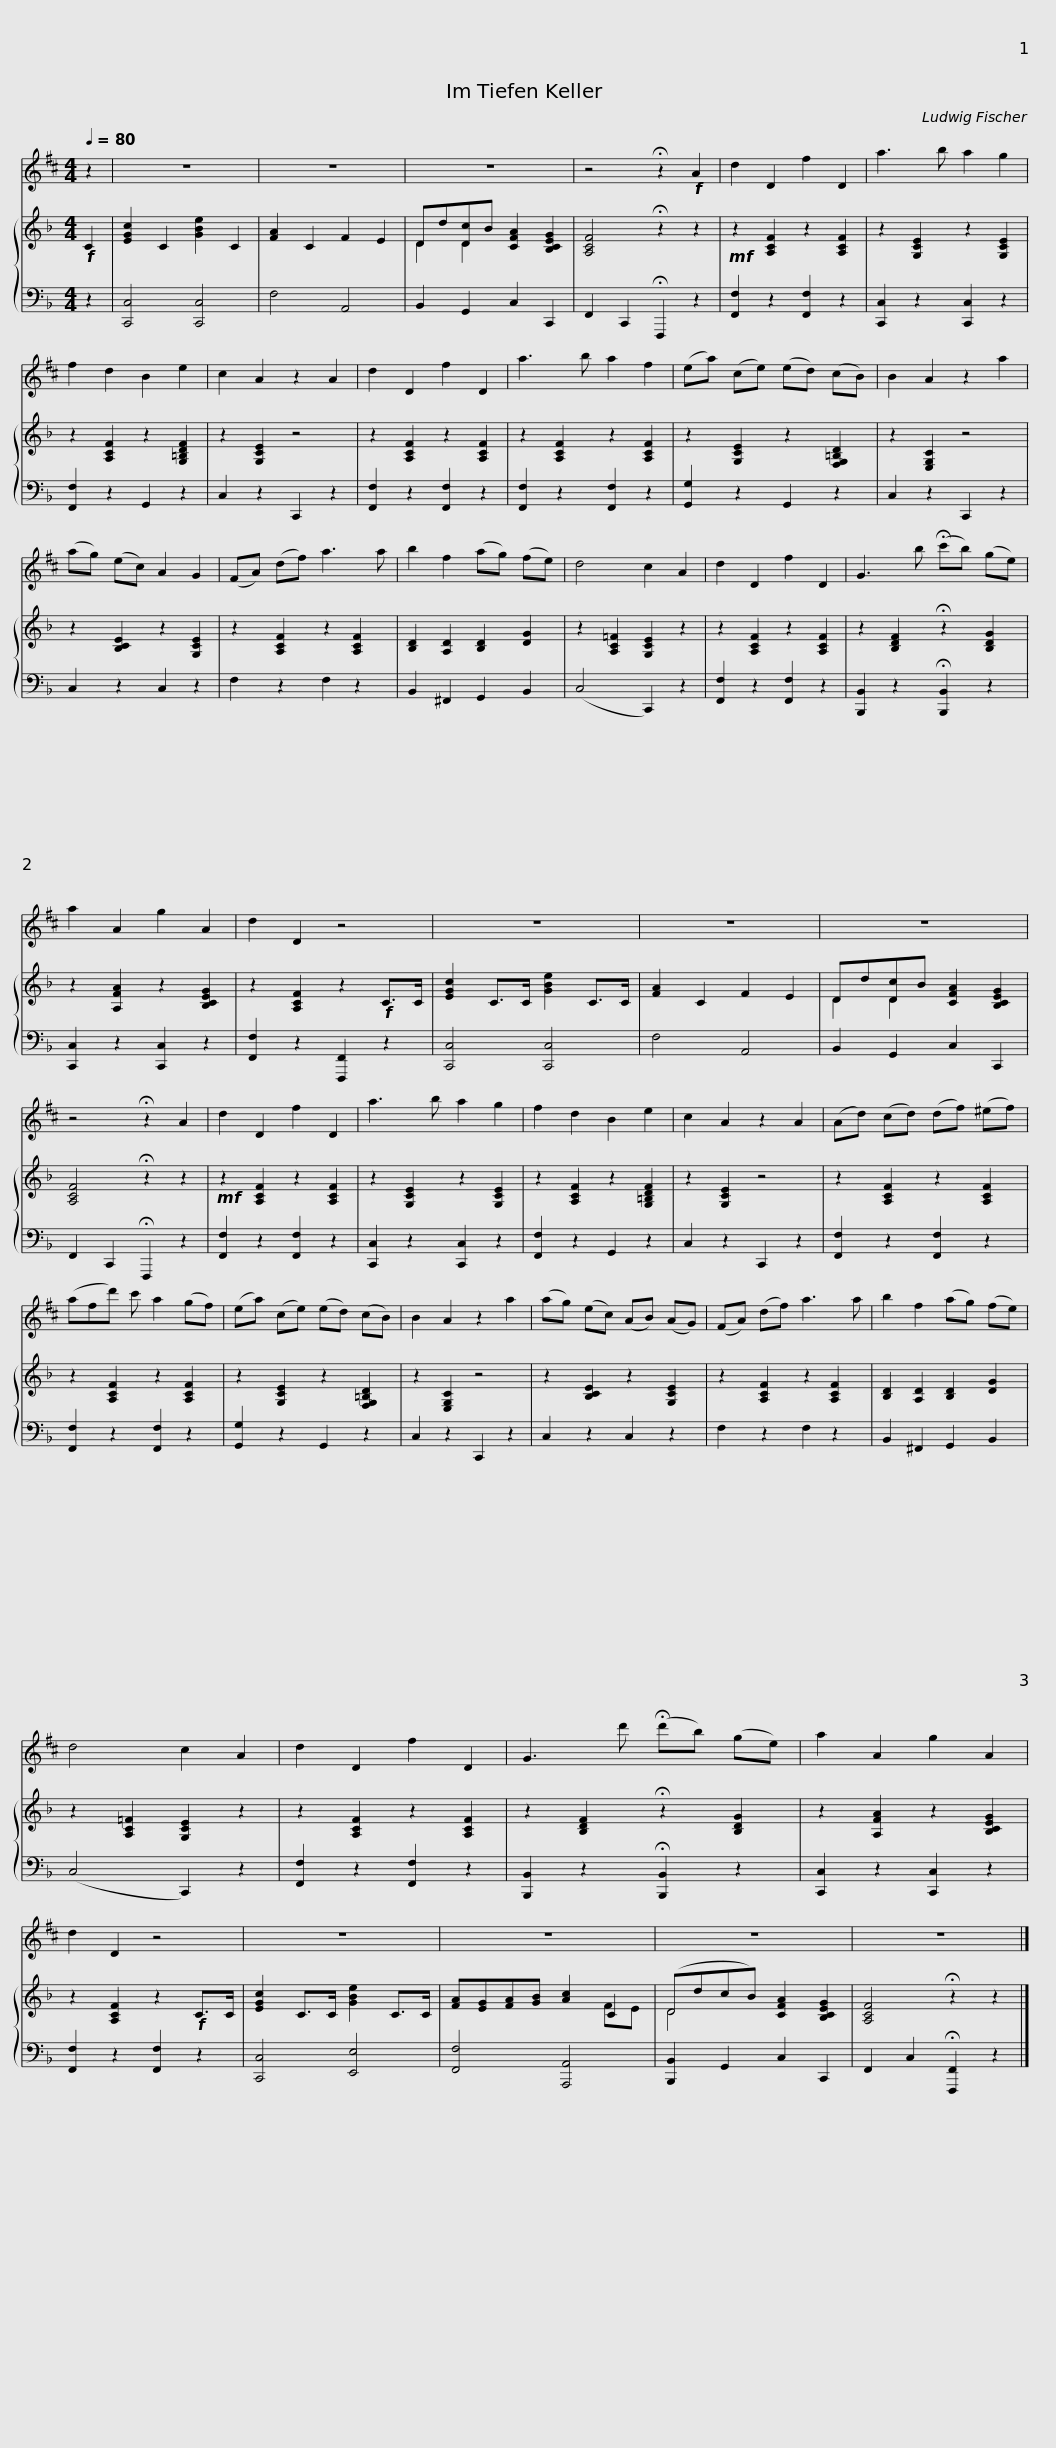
X:1
%%score 1 { ( 2 4 ) | 3 }
L:1/8
Q:1/4=80
M:4/4
I:linebreak $
K:F
V:1 treble transpose=-21
V:2 treble
V:4 treble
V:3 bass
V:1
[K:D] z2 | z8 | z8 | z8 | z4 !fermata!z2!f! A2 | %5
 d2 D2 f2 D2 | a3 b a2 g2 |$ f2 d2 B2 e2 | c2 A2 z2 A2 | d2 D2 f2 D2 | %10
 a3 b a2 f2 | (ea) (ce) (ed) (cB) | B2 A2 z2 a2 | (ag) (ec) A2 G2 |$ (FA) (df) a3 a | %15
 b2 f2 (ag) (fe) | d4 c2 A2 | d2 D2 f2 D2 | G3 b (!fermata!c'b) (ge) | a2 A2 g2 A2 |$ %20
 d2 D2 z4 | z8 | z8 | z8 | z4 !fermata!z2 A2 | %25
 d2 D2 f2 D2 | a3 b a2 g2 |$ f2 d2 B2 e2 | c2 A2 z2 A2 | (Ad) (cd) (df) (^ef) | %30
 (afd') c' a2 (gf) | (ea) (ce) (ed) (cB) | B2 A2 z2 a2 |$ (ag) (ec) (AB) (AG) | (FA) (df) a3 a | %35
 b2 f2 (ag) (fe) | d4 c2 A2 | d2 D2 f2 D2 | G3 d' (!fermata!d'b) (ge) |$ a2 A2 g2 A2 | %40
 d2 D2 z4 | z8 | z8 | z8 | z8 |] %45
V:2
!f! C2 | [EGc]2 C2 [GBe]2 C2 | [FA]2 C2 F2 E2 | Dd[Dc]B [CFA]2 [B,CEG]2 | [A,CF]4 !fermata!z2 z2 | %5
!mf! z2 [A,CF]2 z2 [A,CF]2 | z2 [G,CE]2 z2 [G,CE]2 |$ z2 [A,CF]2 z2 [G,=B,DF]2 | z2 [G,CE]2 z4 | z2 [A,CF]2 z2 [A,CF]2 | %10
 z2 [A,CF]2 z2 [A,CF]2 | z2 [G,CE]2 z2 [F,G,=B,D]2 | z2 [E,G,C]2 z4 | z2 [B,CE]2 z2 [G,CE]2 |$ z2 [A,CF]2 z2 [A,CF]2 | %15
 [B,D]2 [A,D]2 [B,D]2 [DG]2 | z2 [A,C=F]2 [G,CE]2 z2 | z2 [A,CF]2 z2 [A,CF]2 | z2 [B,DF]2 !fermata!z2 [B,DG]2 | z2 [A,FA]2 z2 [B,CEG]2 |$ %20
 z2 [A,CF]2 z2!f! C>C | [EGc]2 C>C [GBe]2 C>C | [FA]2 C2 F2 E2 | Dd[Dc]B [CFA]2 [B,CEG]2 | [A,CF]4 !fermata!z2 z2 | %25
!mf! z2 [A,CF]2 z2 [A,CF]2 | z2 [G,CE]2 z2 [G,CE]2 |$ z2 [A,CF]2 z2 [G,=B,DF]2 | z2 [G,CE]2 z4 | z2 [A,CF]2 z2 [A,CF]2 | %30
 z2 [A,CF]2 z2 [A,CF]2 | z2 [G,CE]2 z2 [F,G,=B,D]2 | z2 [E,G,C]2 z4 |$ z2 [B,CE]2 z2 [G,CE]2 | z2 [A,CF]2 z2 [A,CF]2 | %35
 [B,D]2 [A,D]2 [B,D]2 [DG]2 | z2 [A,C=F]2 [G,CE]2 z2 | z2 [A,CF]2 z2 [A,CF]2 | z2 [B,DF]2 !fermata!z2 [B,DG]2 |$ z2 [A,FA]2 z2 [B,CEG]2 | %40
 z2 [A,CF]2 z2!f! C>C | [EGc]2 C>C [GBe]2 C>C | [FA][EG][FA][GB] [Ac]2 C2 | (DdcB) [CFA]2 [B,CEG]2 | [A,CF]4 !fermata!z2 z2 |] %45
V:3
 z2 | [C,,C,]4 [C,,C,]4 | F,4 A,,4 | B,,2 G,,2 C,2 C,,2 | F,,2 C,,2 !fermata!F,,,2 z2 | %5
 [F,,F,]2 z2 [F,,F,]2 z2 | [C,,C,]2 z2 [C,,C,]2 z2 |$ [F,,F,]2 z2 G,,2 z2 | C,2 z2 C,,2 z2 | [F,,F,]2 z2 [F,,F,]2 z2 | %10
 [F,,F,]2 z2 [F,,F,]2 z2 | [G,,G,]2 z2 G,,2 z2 | C,2 z2 C,,2 z2 | C,2 z2 C,2 z2 |$ F,2 z2 F,2 z2 | %15
 B,,2 ^F,,2 G,,2 B,,2 | (C,4 C,,2) z2 | [F,,F,]2 z2 [F,,F,]2 z2 | [B,,,B,,]2 z2 !fermata![B,,,B,,]2 z2 | [C,,C,]2 z2 [C,,C,]2 z2 |$ %20
 [F,,F,]2 z2 [F,,,F,,]2 z2 | [C,,C,]4 [C,,C,]4 | F,4 A,,4 | B,,2 G,,2 C,2 C,,2 | F,,2 C,,2 !fermata!F,,,2 z2 | %25
 [F,,F,]2 z2 [F,,F,]2 z2 | [C,,C,]2 z2 [C,,C,]2 z2 |$ [F,,F,]2 z2 G,,2 z2 | C,2 z2 C,,2 z2 | [F,,F,]2 z2 [F,,F,]2 z2 | %30
 [F,,F,]2 z2 [F,,F,]2 z2 | [G,,G,]2 z2 G,,2 z2 | C,2 z2 C,,2 z2 |$ C,2 z2 C,2 z2 | F,2 z2 F,2 z2 | %35
 B,,2 ^F,,2 G,,2 B,,2 | (C,4 C,,2) z2 | [F,,F,]2 z2 [F,,F,]2 z2 | [B,,,B,,]2 z2 !fermata![B,,,B,,]2 z2 |$ [C,,C,]2 z2 [C,,C,]2 z2 | %40
 [F,,F,]2 z2 [F,,F,]2 z2 | [C,,C,]4 [E,,E,]4 | [F,,F,]4 [A,,,A,,]4 | [B,,,B,,]2 G,,2 C,2 C,,2 | F,,2 C,2 !fermata![F,,,F,,]2 z2 |] %45
V:4
 x2 | x8 | x8 | D2 D2 x4 | x8 | %5
 x8 | x8 |$ x8 | x8 | x8 | %10
 x8 | x8 | x8 | x8 |$ x8 | %15
 x8 | x8 | x8 | x8 | x8 |$ %20
 x8 | x8 | x8 | D2 D2 x4 | x8 | %25
 x8 | x8 |$ x8 | x8 | x8 | %30
 x8 | x8 | x8 |$ x8 | x8 | %35
 x8 | x8 | x8 | x8 |$ x8 | %40
 x8 | x8 | x4 x2 FE | D4 x4 | x8 |] %45
